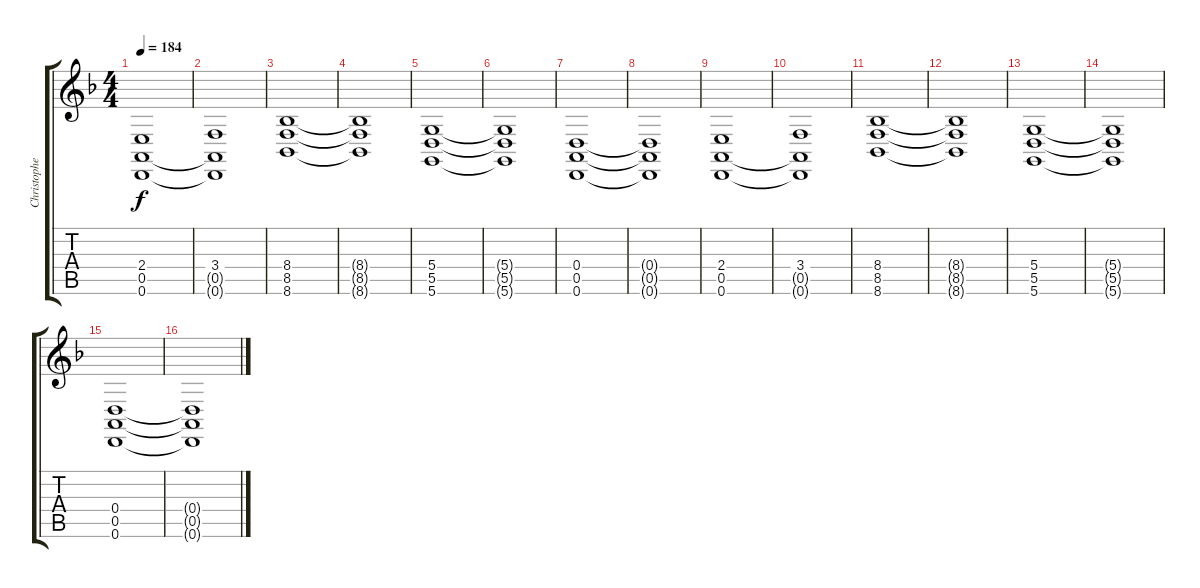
\track ("Christopher Dudley" "Christophe") {instrument lead1square}
\staff {score tabs}
\tuning (E4 B3 G3 D3 A2 D2) {hide}
\ts (4 4)
\tempo 184
\clef g2
\ks dminor
(2.4 0.5 0.6).1{dy f} |
(3.4 0.5{t} 0.6{t}).1 |
(8.4 8.5 8.6).1 |
(8.4{t} 8.5{t} 8.6{t}).1 |
(5.4 5.5 5.6).1 |
(5.4{t} 5.5{t} 5.6{t}).1 |
(0.4 0.5 0.6).1 |
(0.4{t} 0.5{t} 0.6{t}).1 |
(2.4 0.5 0.6).1 |
(3.4 0.5{t} 0.6{t}).1 |
(8.4 8.5 8.6).1 |
(8.4{t} 8.5{t} 8.6{t}).1 |
(5.4 5.5 5.6).1 |
(5.4{t} 5.5{t} 5.6{t}).1 |
(0.4 0.5 0.6).1 |
(0.4{t} 0.5{t} 0.6{t}).1
